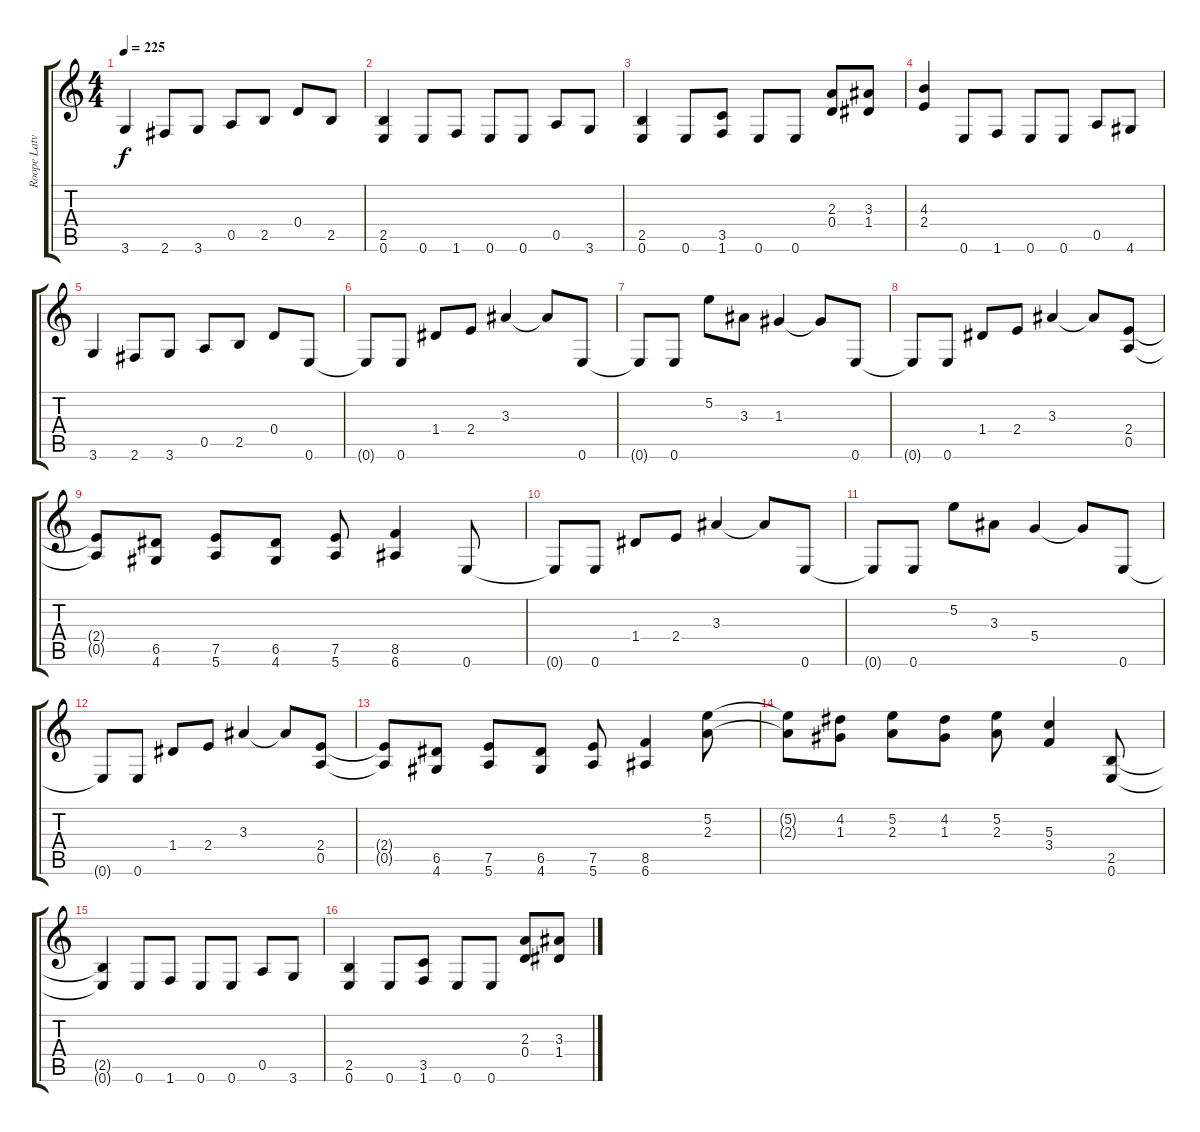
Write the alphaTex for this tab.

\track ("Roope Latvala" "Roope Latv") {instrument distortionguitar}
\staff {score tabs}
\tuning (E4 B3 G3 D3 A2 E2) {hide}
\ts (4 4)
\tempo 225
\clef g2
\ks c
3.6.4{dy f} 2.6.8 3.6.8 0.5.8 2.5.8 0.4.8 2.5.8 |
(2.5 0.6).4 0.6.8 1.6.8 0.6.8 0.6.8 0.5.8 3.6.8 |
(2.5 0.6).4 0.6.8 (3.5 1.6).8 0.6.8 0.6.8 (2.3 0.4).8 (3.3 1.4).8 |
(4.3 2.4).4 0.6.8 1.6.8 0.6.8 0.6.8 0.5.8 4.6.8 |
3.6.4 2.6.8 3.6.8 0.5.8 2.5.8 0.4.8 0.6.8 |
0.6{t}.8 0.6.8 1.4.8 2.4.8 3.3.4 3.3{t}.8 0.6.8 |
0.6{t}.8 0.6.8 5.2.8 3.3.8 1.3.4 1.3{t}.8 0.6.8 |
0.6{t}.8 0.6.8 1.4.8 2.4.8 3.3.4 3.3{t}.8 (2.4 0.5).8 |
(2.4{t} 0.5{t}).8 (6.5 4.6).8 (7.5 5.6).8 (6.5 4.6).8 (7.5 5.6).8 (8.5 6.6).4 0.6.8 |
0.6{t}.8 0.6.8 1.4.8 2.4.8 3.3.4 3.3{t}.8 0.6.8 |
0.6{t}.8 0.6.8 5.2.8 3.3.8 5.4.4 5.4{t}.8 0.6.8 |
0.6{t}.8 0.6.8 1.4.8 2.4.8 3.3.4 3.3{t}.8 (2.4 0.5).8 |
(2.4{t} 0.5{t}).8 (6.5 4.6).8 (7.5 5.6).8 (6.5 4.6).8 (7.5 5.6).8 (8.5 6.6).4 (5.2 2.3).8 |
(5.2{t} 2.3{t}).8 (4.2 1.3).8 (5.2 2.3).8 (4.2 1.3).8 (5.2 2.3).8 (5.3 3.4).4 (2.5 0.6).8 |
(2.5{t} 0.6{t}).4 0.6.8 1.6.8 0.6.8 0.6.8 0.5.8 3.6.8 |
(2.5 0.6).4 0.6.8 (3.5 1.6).8 0.6.8 0.6.8 (2.3 0.4).8 (3.3 1.4).8
